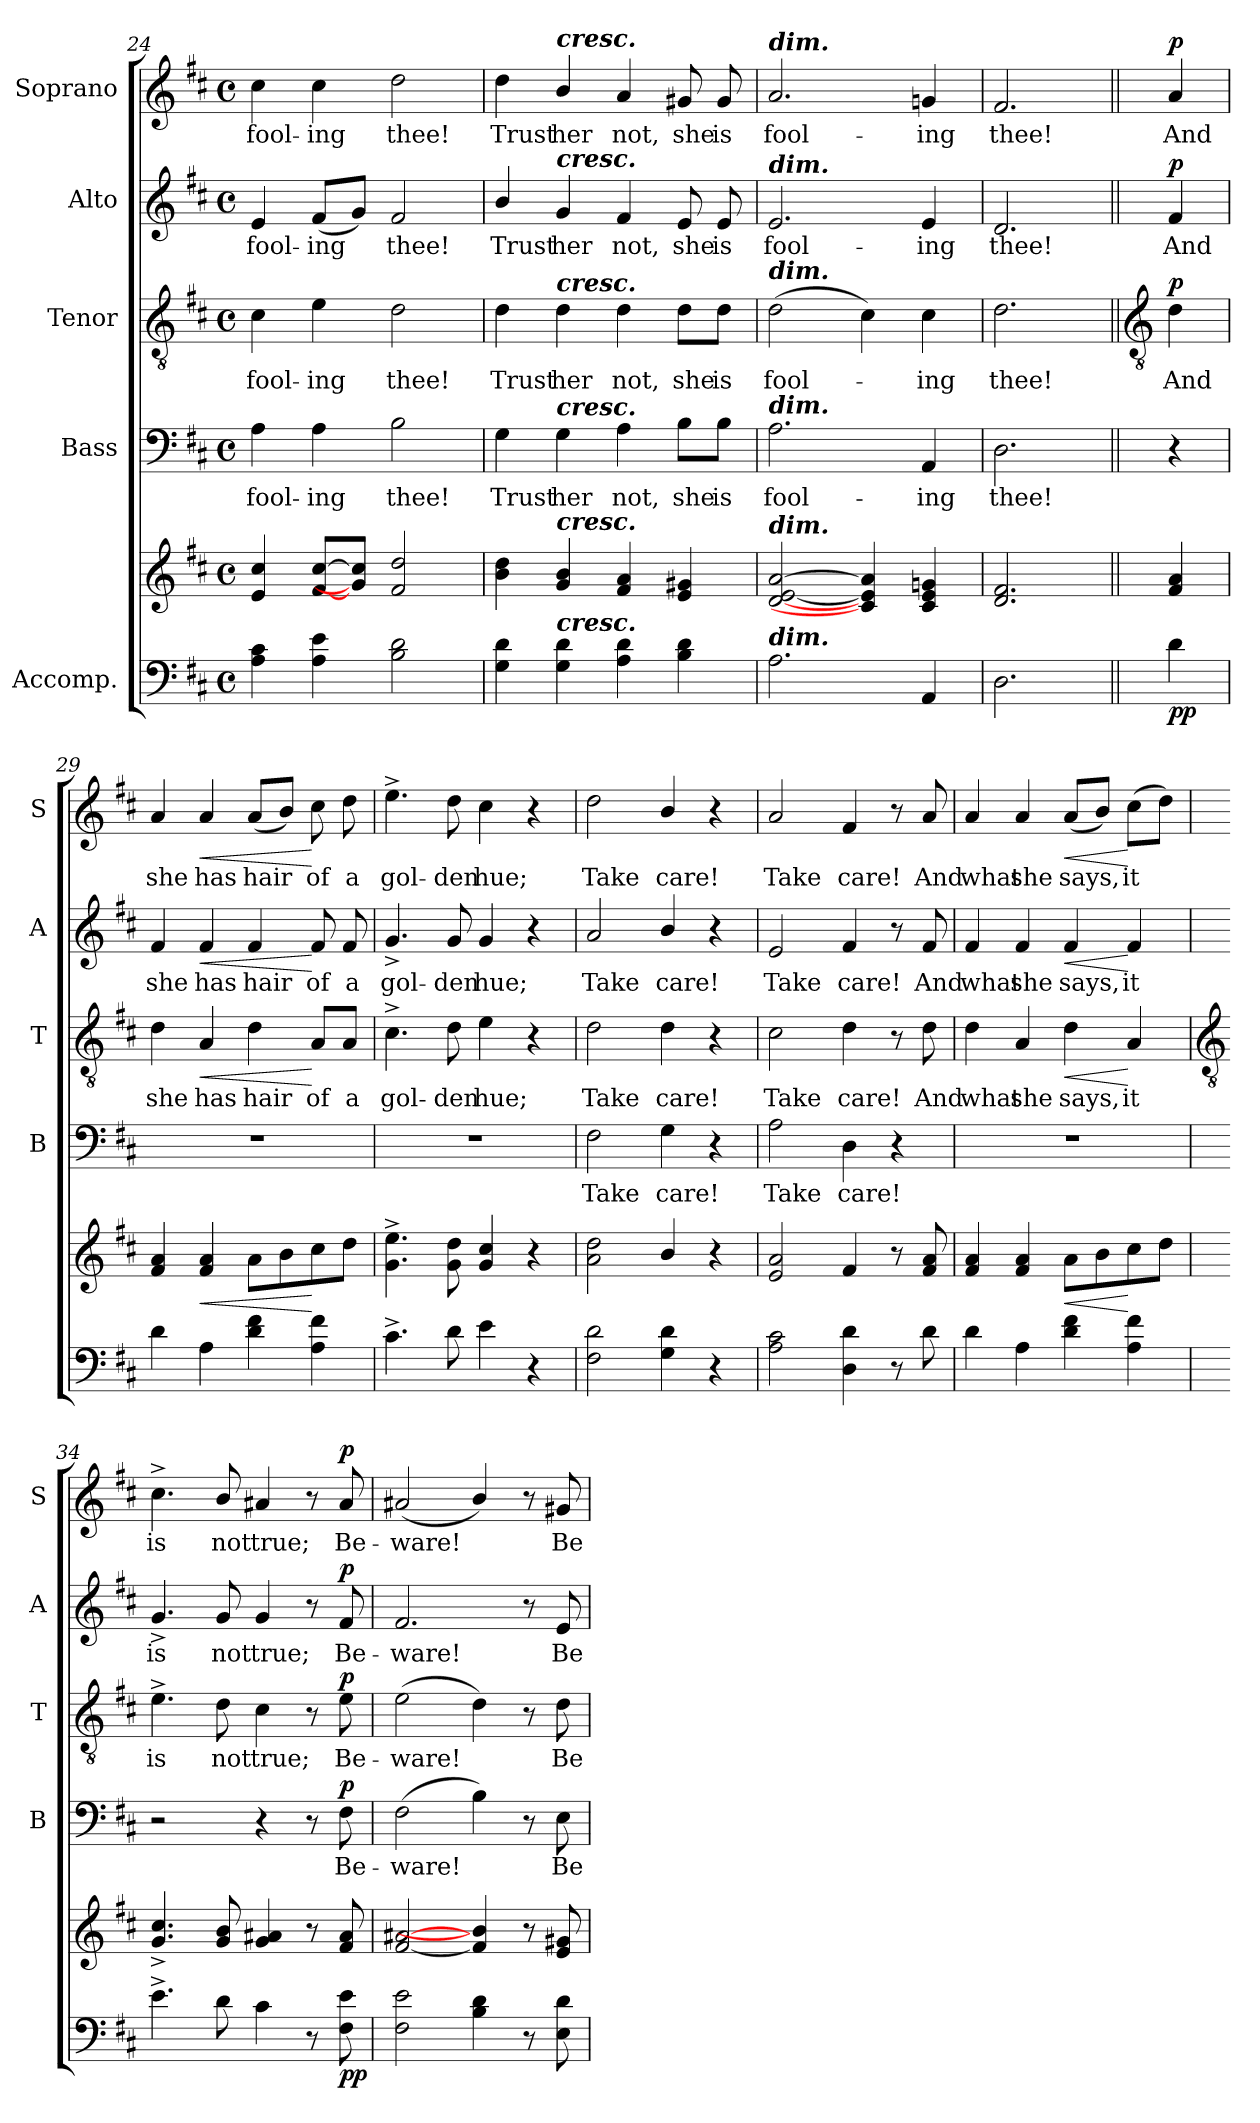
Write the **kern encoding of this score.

**kern	**kern	**dynam	**kern	**text	**dynam	**kern	**text	**dynam	**kern	**text	**dynam	**kern	**text	**dynam
*part5	*part5	*part5	*part4	*part4	*part4	*part3	*part3	*part3	*part2	*part2	*part2	*part1	*part1	*part1
*staff6	*staff5	*staff5/6	*staff4	*staff4	*staff4	*staff3	*staff3	*staff3	*staff2	*staff2	*staff2	*staff1	*staff1	*staff1
*I"Accomp.	*	*	*I"Bass	*	*	*I"Tenor	*	*	*I"Alto	*	*	*I"Soprano	*	*
*	*	*	*I'B	*	*	*I'T	*	*	*I'A	*	*	*I'S	*	*
*clefF4	*clefG2	*	*clefF4	*	*	*clefGv2	*	*	*clefG2	*	*	*clefG2	*	*
*k[f#c#]	*k[f#c#]	*	*k[f#c#]	*	*	*k[f#c#]	*	*	*k[f#c#]	*	*	*k[f#c#]	*	*
*D:	*D:	*	*D:	*	*	*D:	*	*	*D:	*	*	*D:	*	*
*M4/4	*M4/4	*	*M4/4	*	*	*M4/4	*	*	*M4/4	*	*	*M4/4	*	*
*met(c)	*met(c)	*	*met(c)	*	*	*met(c)	*	*	*met(c)	*	*	*met(c)	*	*
=24	=24	=24	=24	=24	=24	=24	=24	=24	=24	=24	=24	=24	=24	=24
!	!	!	!	!LO:LY:b	!	!	!LO:LY:b	!	!	!LO:LY:b	!	!	!LO:LY:b	!
4A 4c#	4e 4cc#	.	4A	fool-	.	4c#	fool-	.	4e	fool-	.	4cc#	fool-	.
!	!	!	!	!LO:LY:b	!	!	!LO:LY:b	!	!	!LO:LY:b	!	!	!LO:LY:b	!
4A 4e	[8f# [8cc#L	.	4A	-ing	.	4e	-ing	.	(<8f#L	-ing	.	4cc#	-ing	.
.	8g] 8cc#]J	.	.	.	.	.	.	.	8gJ)	.	.	.	.	.
!	!	!	!	!LO:LY:b	!	!	!LO:LY:b	!	!	!LO:LY:b	!	!	!LO:LY:b	!
2B 2d	2f# 2dd	.	2B	thee!	.	2d	thee!	.	2f#	thee!	.	2dd	thee!	.
=25	=25	=25	=25	=25	=25	=25	=25	=25	=25	=25	=25	=25	=25	=25
!	!	!	!	!LO:LY:b	!	!	!LO:LY:b	!	!	!LO:LY:b	!	!	!LO:LY:b	!
4G 4d	4b 4dd	.	4G	Trust	.	4d	Trust	.	4b/	Trust	.	4dd	Trust	.
!	!	!	!	!	!	!	!	!	!	!	!	!LO:TX:a:Bi:t=cresc.	!	!
!	!	!	!	!	!	!	!	!	!LO:TX:a:Bi:t=cresc.	!	!	!	!	!
!	!	!	!	!	!	!LO:TX:a:Bi:t=cresc.	!	!	!	!	!	!	!	!
!	!	!	!LO:TX:a:Bi:t=cresc.	!	!	!	!	!	!	!	!	!	!	!
!	!LO:TX:a:Bi:t=cresc.	!	!	!	!	!	!	!	!	!	!	!	!	!
!LO:TX:a:Bi:t=cresc.	!	!	!	!	!	!	!	!	!	!	!	!	!	!
!	!	!	!	!LO:LY:b	!	!	!LO:LY:b	!	!	!LO:LY:b	!	!	!LO:LY:b	!
4G 4d	4g/ 4b/	.	4G	her	.	4d	her	.	4g	her	.	4b/	her	.
!	!	!	!	!LO:LY:b	!	!	!LO:LY:b	!	!	!LO:LY:b	!	!	!LO:LY:b	!
4A 4d	4f# 4a	.	4A	not,	.	4d	not,	.	4f#	not,	.	4a	not,	.
!	!	!	!	!LO:LY:b	!	!	!LO:LY:b	!	!	!LO:LY:b	!	!	!LO:LY:b	!
4B 4d	4e 4g#X	.	8B\L	she	.	8d\L	she	.	8e	she	.	8g#X	she	.
!	!	!	!	!LO:LY:b	!	!	!LO:LY:b	!	!	!LO:LY:b	!	!	!LO:LY:b	!
.	.	.	8B\J	is	.	8d\J	is	.	8e	is	.	8g#	is	.
=26	=26	=26	=26	=26	=26	=26	=26	=26	=26	=26	=26	=26	=26	=26
!	!	!	!	!	!	!	!	!	!	!	!	!LO:TX:a:Bi:t=dim.	!	!
!	!	!	!	!	!	!	!	!	!LO:TX:a:Bi:t=dim.	!	!	!	!	!
!	!	!	!	!	!	!LO:TX:a:Bi:t=dim.	!	!	!	!	!	!	!	!
!	!	!	!LO:TX:a:Bi:t=dim.	!	!	!	!	!	!	!	!	!	!	!
!	!LO:TX:a:Bi:t=dim.	!	!	!	!	!	!	!	!	!	!	!	!	!
!LO:TX:a:Bi:t=dim.	!	!	!	!	!	!	!	!	!	!	!	!	!	!
!	!	!	!	!LO:LY:b	!	!	!LO:LY:b	!	!	!LO:LY:b	!	!	!LO:LY:b	!
2.A	[2d [2e [2a	.	2.A	fool-	.	(>2d	fool-	.	2.e	fool-	.	2.a	fool-	.
.	4c#] 4e] 4a]	.	.	.	.	4c#)	.	.	.	.	.	.	.	.
!	!	!	!	!LO:LY:b	!	!	!LO:LY:b	!	!	!LO:LY:b	!	!	!LO:LY:b	!
4AA	4c# 4e 4gn	.	4AA	-ing	.	4c#	ing	.	4e	-ing	.	4gn	-ing	.
=27	=27	=27	=27	=27	=27	=27	=27	=27	=27	=27	=27	=27	=27	=27
!	!	!	!	!LO:LY:b	!	!	!LO:LY:b	!	!	!LO:LY:b	!	!	!LO:LY:b	!
2.D	2.d 2.f#	.	2.D	thee!	.	2.d	thee!	.	2.d	thee!	.	2.f#	thee!	.
!!LO:LB:g=z
=28||	=28||	=28||	=28||	=28||	=28||	=28||	=28||	=28||	=28||	=28||	=28||	=28||	=28||	=28||
*	*	*	*	*	*	*clefGv2	*	*	*	*	*	*	*	*
!	!	!LO:DY:b=2	!	!	!	!	!LO:LY:b	!	!	!LO:LY:b	!	!	!LO:LY:b	!
!	!	!LO:DY:n=1:b	!	!	!	!	!	!LO:DY:b	!	!	!LO:DY:b	!	!	!LO:DY:b
4d	4f# 4a	p p	4r	.	.	4d	And	p	4f#	And	p	4a	And	p
=29	=29	=29	=29	=29	=29	=29	=29	=29	=29	=29	=29	=29	=29	=29
!	!	!	!	!	!	!	!LO:LY:b	!	!	!LO:LY:b	!	!	!LO:LY:b	!
4d	4f# 4a	.	1r	.	.	4d	she	.	4f#	she	.	4a	she	.
!	!	!LO:HP:b	!	!	!	!	!LO:LY:b	!LO:HP:b	!	!LO:LY:b	!LO:HP:b	!	!LO:LY:b	!LO:HP:b
4A	4f# 4a	<	.	.	.	4A	has	<	4f#	has	<	4a	has	<
!	!	!	!	!	!	!	!LO:LY:b	!	!	!LO:LY:b	!	!	!LO:LY:b	!
4d 4f#	8aL	.	.	.	.	4d	hair	.	4f#	hair	.	(<8aL	hair	.
.	8b	.	.	.	.	.	.	.	.	.	.	8bJ)	.	.
!	!	!	!	!	!	!	!LO:LY:b	!	!	!LO:LY:b	!	!	!LO:LY:b	!
4A 4f#	8cc#	[	.	.	.	8A/L	of	[	8f#	of	[	8cc#	of	[
!	!	!	!	!	!	!	!LO:LY:b	!	!	!LO:LY:b	!	!	!LO:LY:b	!
.	8ddJ	.	.	.	.	8A/J	a	.	8f#	a	.	8dd	a	.
=30	=30	=30	=30	=30	=30	=30	=30	=30	=30	=30	=30	=30	=30	=30
!	!	!	!	!	!	!	!LO:LY:b	!	!	!LO:LY:b	!	!	!LO:LY:b	!
4.c#^	4.g^ 4.ee^	.	1r	.	.	4.c#^	gol-	.	4.g^	gol-	.	4.ee^	gol-	.
!	!	!	!	!	!	!	!LO:LY:b	!	!	!LO:LY:b	!	!	!LO:LY:b	!
8d	8g 8dd	.	.	.	.	8d	-den	.	8g	-den	.	8dd	-den	.
!	!	!	!	!	!	!	!LO:LY:b	!	!	!LO:LY:b	!	!	!LO:LY:b	!
4e	4g 4cc#	.	.	.	.	4e	hue;	.	4g	hue;	.	4cc#	hue;	.
4r	4r	.	.	.	.	4r	.	.	4r	.	.	4r	.	.
=31	=31	=31	=31	=31	=31	=31	=31	=31	=31	=31	=31	=31	=31	=31
!	!	!	!	!LO:LY:b	!	!	!LO:LY:b	!	!	!LO:LY:b	!	!	!LO:LY:b	!
2F# 2d	2a 2dd	.	2F#	Take	.	2d	Take	.	2a	Take	.	2dd	Take	.
!	!	!	!	!LO:LY:b	!	!	!LO:LY:b	!	!	!LO:LY:b	!	!	!LO:LY:b	!
4G 4d	4b/	.	4G	care!	.	4d	care!	.	4b/	care!	.	4b/	care!	.
4r	4r	.	4r	.	.	4r	.	.	4r	.	.	4r	.	.
=32	=32	=32	=32	=32	=32	=32	=32	=32	=32	=32	=32	=32	=32	=32
!	!	!	!	!LO:LY:b	!	!	!LO:LY:b	!	!	!LO:LY:b	!	!	!LO:LY:b	!
2A 2c#	2e 2a	.	2A	Take	.	2c#	Take	.	2e	Take	.	2a	Take	.
!	!	!	!	!LO:LY:b	!	!	!LO:LY:b	!	!	!LO:LY:b	!	!	!LO:LY:b	!
4D 4d	4f#	.	4D	care!	.	4d	care!	.	4f#	care!	.	4f#	care!	.
8r	8r	.	4r	.	.	8r	.	.	8r	.	.	8r	.	.
!	!	!	!	!	!	!	!LO:LY:b	!	!	!LO:LY:b	!	!	!LO:LY:b	!
8d	8f# 8a	.	.	.	.	8d	And	.	8f#	And	.	8a	And	.
=33	=33	=33	=33	=33	=33	=33	=33	=33	=33	=33	=33	=33	=33	=33
!	!	!	!	!	!	!	!LO:LY:b	!	!	!LO:LY:b	!	!	!LO:LY:b	!
4d	4f# 4a	.	1r	.	.	4d	what	.	4f#	what	.	4a	what	.
!	!	!	!	!	!	!	!LO:LY:b	!	!	!LO:LY:b	!	!	!LO:LY:b	!
4A	4f# 4a	.	.	.	.	4A	she	.	4f#	she	.	4a	she	.
!	!	!LO:HP:b	!	!	!	!	!LO:LY:b	!LO:HP:b	!	!LO:LY:b	!LO:HP:b	!	!LO:LY:b	!LO:HP:b
4d 4f#	8aL	<	.	.	.	4d	says,	<	4f#	says,	<	(<8aL	says,	<
.	8b	.	.	.	.	.	.	.	.	.	.	8bJ)	.	.
!	!	!	!	!	!	!	!LO:LY:b	!	!	!LO:LY:b	!	!	!LO:LY:b	!
4A 4f#	8cc#	[	.	.	.	4A	it	[	4f#	it	[	(>8cc#L	it	[
.	8ddJ	.	.	.	.	.	.	.	.	.	.	8ddJ)	.	.
!!LO:LB:g=z
=34	=34	=34	=34	=34	=34	=34	=34	=34	=34	=34	=34	=34	=34	=34
*	*	*	*	*	*	*clefGv2	*	*	*	*	*	*	*	*
!	!	!	!	!	!	!	!LO:LY:b	!	!	!LO:LY:b	!	!	!LO:LY:b	!
4.e^	4.g^ 4.cc#^	.	2r	.	.	4.e^	is	.	4.g^	is	.	4.cc#^	is	.
!	!	!	!	!	!	!	!LO:LY:b	!	!	!LO:LY:b	!	!	!LO:LY:b	!
8d	8g/ 8b/	.	.	.	.	8d	not	.	8g	not	.	8b/	not	.
!	!	!	!	!	!	!	!LO:LY:b	!	!	!LO:LY:b	!	!	!LO:LY:b	!
4c#	4g 4a#X	.	4r	.	.	4c#	true;	.	4g	true;	.	4a#X	true;	.
8r	8r	.	8r	.	.	8r	.	.	8r	.	.	8r	.	.
!	!	!LO:DY:b=2	!	!LO:LY:b	!	!	!LO:LY:b	!	!	!LO:LY:b	!	!	!LO:LY:b	!
!	!	!LO:DY:n=1:b	!	!	!LO:DY:b	!	!	!LO:DY:b	!	!	!LO:DY:b	!	!	!LO:DY:b
8F# 8e	8f# 8a#	p p	8F#	Be-	p	8e	Be-	p	8f#	Be-	p	8a#	Be-	p
=35	=35	=35	=35	=35	=35	=35	=35	=35	=35	=35	=35	=35	=35	=35
!	!	!	!	!LO:LY:b	!	!	!LO:LY:b	!	!	!LO:LY:b	!	!	!LO:LY:b	!
2F# 2e	[2f# [2a#X	.	(>2F#	-ware!	.	(>2e	-ware!	.	2.f#	-ware!	.	(<2a#X	-ware!	.
4B 4d	4f#/] 4b/]	.	4B)	.	.	4d)	.	.	.	.	.	4b/)	.	.
8r	8r	.	8r	.	.	8r	.	.	8r	.	.	8r	.	.
!	!	!	!	!LO:LY:b	!	!	!LO:LY:b	!	!	!LO:LY:b	!	!	!LO:LY:b	!
8E 8d	8e 8g#X	.	8E	Be-	.	8d	Be-	.	8e	Be-	.	8g#X	Be-	.
=	=	=	=	=	=	=	=	=	=	=	=	=	=	=
*-	*-	*-	*-	*-	*-	*-	*-	*-	*-	*-	*-	*-	*-	*-
